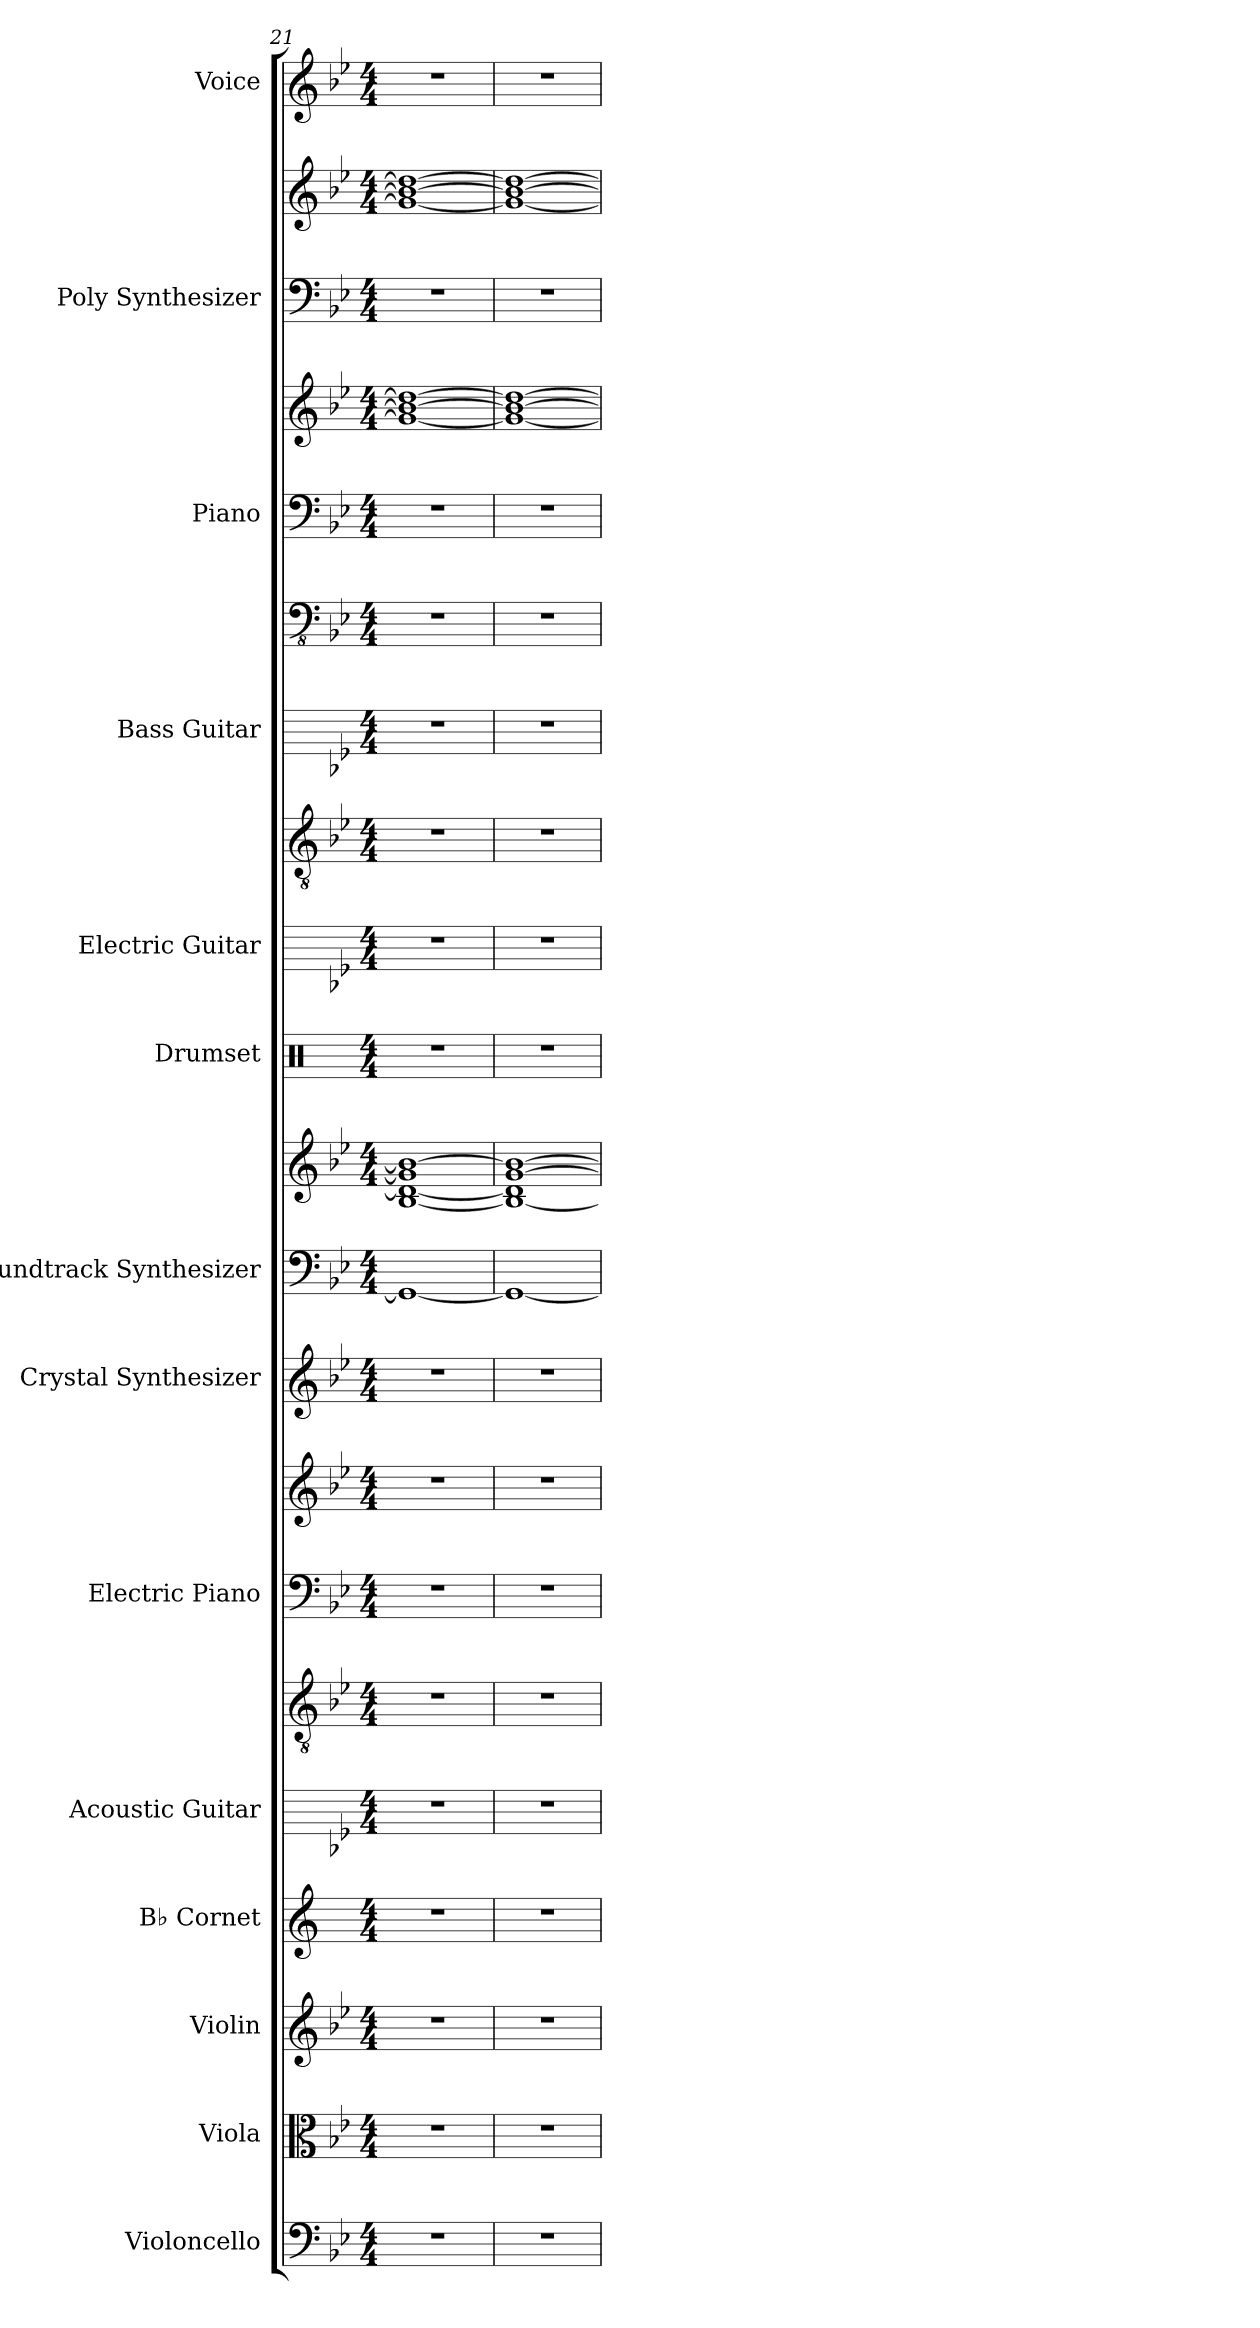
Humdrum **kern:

**kern	**kern	**kern	**kern	**kern	**kern	**kern	**kern	**kern	**kern	**kern	**kern	**kern	**kern	**kern	**kern	**kern	**kern	**kern	**kern	**kern
*part14	*part13	*part12	*part11	*part10	*part10	*part9	*part9	*part8	*part7	*part7	*part6	*part5	*part5	*part4	*part4	*part3	*part3	*part2	*part2	*part1
*staff21	*staff20	*staff19	*staff18	*staff17	*staff16	*staff15	*staff14	*staff13	*staff12	*staff11	*staff10	*staff9	*staff8	*staff7	*staff6	*staff5	*staff4	*staff3	*staff2	*staff1
*I"Violoncello	*I"Viola	*I"Violin	*I"B♭ Cornet	*I"Acoustic Guitar	*	*I"Electric Piano	*	*I"Crystal Synthesizer	*I"Soundtrack Synthesizer	*	*I"Drumset	*I"Electric Guitar	*	*I"Bass Guitar	*	*I"Piano	*	*I"Poly Synthesizer	*	*I"Voice
*I'Vc.	*I'Vla.	*I'Vln.	*I'B♭ Cnt.	*I'Guit.	*	*I'El. Pno.	*	*I'Synth.	*I'Synth.	*	*I'Drs.	*I'El. Guit.	*	*I'B. Guit.	*	*I'Pno.	*	*I'Synth.	*	*I'Vo.
*clefF4	*clefC3	*clefG2	*clefG2	*	*clefGv2	*clefF4	*clefG2	*clefG2	*clefF4	*clefG2	*clefX	*	*clefGv2	*	*clefFv4	*clefF4	*clefG2	*clefF4	*clefG2	*clefG2
*	*	*	*ITrd1c2	*	*	*	*	*	*	*	*	*	*	*	*	*	*	*	*	*
*k[b-e-]	*k[b-e-]	*k[b-e-]	*k[b-e-]	*k[b-e-]	*k[b-e-]	*k[b-e-]	*k[b-e-]	*k[b-e-]	*k[b-e-]	*k[b-e-]	*k[]	*k[b-e-]	*k[b-e-]	*k[b-e-]	*k[b-e-]	*k[b-e-]	*k[b-e-]	*k[b-e-]	*k[b-e-]	*k[b-e-]
*M4/4	*M4/4	*M4/4	*M4/4	*M4/4	*M4/4	*M4/4	*M4/4	*M4/4	*M4/4	*M4/4	*M4/4	*M4/4	*M4/4	*M4/4	*M4/4	*M4/4	*M4/4	*M4/4	*M4/4	*M4/4
=21	=21	=21	=21	=21	=21	=21	=21	=21	=21	=21	=21	=21	=21	=21	=21	=21	=21	=21	=21	=21
1r	1r	1r	1r	1r	1r	1r	1r	1r	1GG_	[1B- 1d_ 1g] 1b-_	1r	1r	1r	1r	1r	1r	1g_ 1b-_ 1dd_	1r	1g_ 1b-_ 1dd_	1r
=22	=22	=22	=22	=22	=22	=22	=22	=22	=22	=22	=22	=22	=22	=22	=22	=22	=22	=22	=22	=22
1r	1r	1r	1r	1r	1r	1r	1r	1r	1GG_	1B-_ 1d] [1g 1b-_	1r	1r	1r	1r	1r	1r	1g_ 1b-_ 1dd_	1r	1g_ 1b-_ 1dd_	1r
=	=	=	=	=	=	=	=	=	=	=	=	=	=	=	=	=	=	=	=	=
*-	*-	*-	*-	*-	*-	*-	*-	*-	*-	*-	*-	*-	*-	*-	*-	*-	*-	*-	*-	*-
